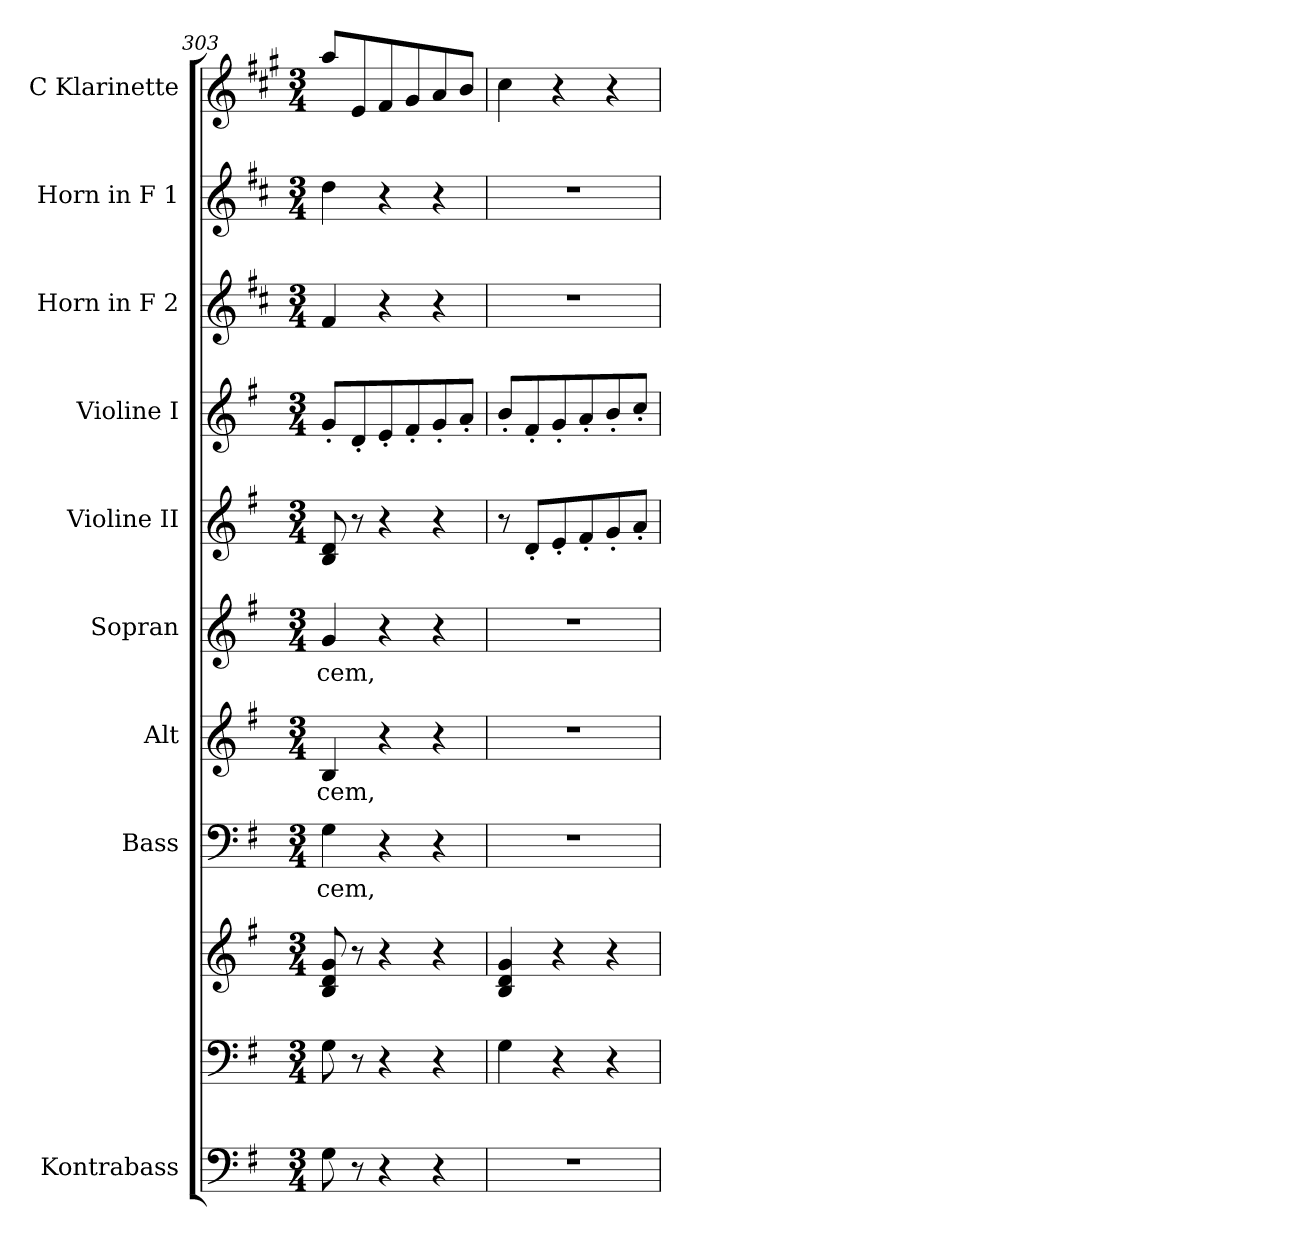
**kern	**kern	**kern	**kern	**text	**kern	**text	**kern	**text	**kern	**kern	**kern	**kern	**kern
*part10	*part9	*part9	*part8	*part8	*part7	*part7	*part6	*part6	*part5	*part4	*part3	*part2	*part1
*staff11	*staff10	*staff9	*staff8	*staff8	*staff7	*staff7	*staff6	*staff6	*staff5	*staff4	*staff3	*staff2	*staff1
*I"Kontrabass	*	*	*I"Bass	*	*I"Alt	*	*I"Sopran	*	*I"Violine II	*I"Violine I	*I"Horn in F 2	*I"Horn in F 1	*I"C Klarinette
*I'Kb.	*	*	*I'B.	*	*I'A.	*	*I'S.	*	*I'Vl. II	*I'Vl. I	*	*	*I'Kl.
!!LO:PB:g=z
*clefF4	*clefF4	*clefG2	*clefF4	*	*clefG2	*	*clefG2	*	*clefG2	*clefG2	*clefG2	*clefG2	*clefG2
*ITrd7c12	*	*	*	*	*	*	*	*	*	*	*ITrd4c7	*ITrd4c7	*ITrd1c2
*k[f#]	*k[f#]	*k[f#]	*k[f#]	*	*k[f#]	*	*k[f#]	*	*k[f#]	*k[f#]	*k[f#]	*k[f#]	*k[f#]
*G:	*G:	*G:	*G:	*	*G:	*	*G:	*	*G:	*G:	*G:	*G:	*G:
*M3/4	*M3/4	*M3/4	*M3/4	*	*M3/4	*	*M3/4	*	*M3/4	*M3/4	*M3/4	*M3/4	*M3/4
=303	=303	=303	=303	=303	=303	=303	=303	=303	=303	=303	=303	=303	=303
!	!	!	!	!LO:LY:b	!	!LO:LY:b	!	!LO:LY:b	!	!	!	!	!
8GG\	8G\	8B/ 8d/ 8g/	4G\	-cem,	4B/	-cem,	4g/	-cem,	8B/ 8d/	8g'</L	4B/	4g\	8gg/L
8r	8r	8r	.	.	.	.	.	.	8r	8d'</	.	.	8d/
4r	4r	4r	4r	.	4r	.	4r	.	4r	8e'</	4r	4r	8e/
.	.	.	.	.	.	.	.	.	.	8f#'</	.	.	8f#/
4r	4r	4r	4r	.	4r	.	4r	.	4r	8g'</	4r	4r	8g/
.	.	.	.	.	.	.	.	.	.	8a'</J	.	.	8a/J
=304	=304	=304	=304	=304	=304	=304	=304	=304	=304	=304	=304	=304	=304
2.r	4G\	4B/ 4d/ 4g/	2.r	.	2.r	.	2.r	.	8r	8b'</L	2.r	2.r	4b\
.	.	.	.	.	.	.	.	.	8d'</L	8f#'</	.	.	.
.	4r	4r	.	.	.	.	.	.	8e'</	8g'</	.	.	4r
.	.	.	.	.	.	.	.	.	8f#'</	8a'</	.	.	.
.	4r	4r	.	.	.	.	.	.	8g'</	8b'</	.	.	4r
.	.	.	.	.	.	.	.	.	8a'</J	8cc'</J	.	.	.
=	=	=	=	=	=	=	=	=	=	=	=	=	=
*-	*-	*-	*-	*-	*-	*-	*-	*-	*-	*-	*-	*-	*-
